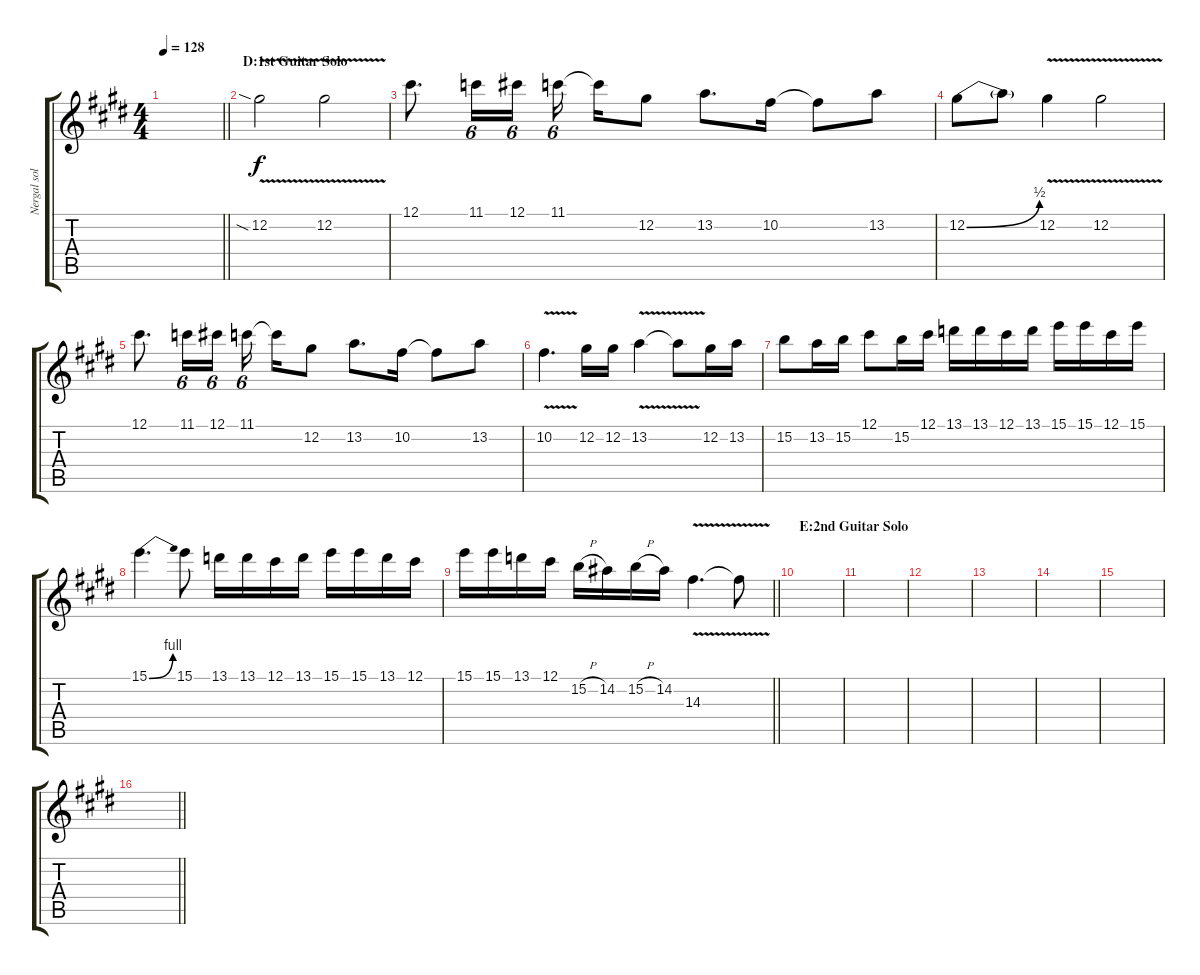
\track ("Nergal solo/Fills" "Nergal sol") {instrument distortionguitar}
\staff {score tabs}
\tuning (Db4 Ab3 E3 B2 Gb2 Db2) {hide}
\ts (4 4)
\tempo 128
\clef g2
\barLineRight lightlight
\ks c#minor
|
\section ("" "D:1st Guitar Solo")
12.2{v sia}.2 12.2{v}.2 |
12.1.8{d} 11.1.16{tu (6 4)} 12.1.16{tu (6 4)} 11.1.16{tu (6 4) beam splitsecondary} 11.1{t}.16 12.2.8 13.2.8{d} 10.2.16 10.2{t}.8 13.2.8 |
12.2{be (bend 0 0 60 2)}.8 12.2{t}.8 12.2{v}.4 12.2{v}.2 |
12.1.8{d} 11.1.16{tu (6 4)} 12.1.16{tu (6 4)} 11.1.16{tu (6 4) beam splitsecondary} 11.1{t}.16 12.2.8 13.2.8{d} 10.2.16 10.2{t}.8 13.2.8 |
10.2{v}.4{d} 12.2.16 12.2.16 13.2{v}.4 13.2{t}.8 12.2.16 13.2.16 |
15.2.8 13.2.16 15.2.16 12.1.8 15.2.16 12.1.16 13.1.16 13.1.16 12.1.16 13.1.16 15.1.16 15.1.16 12.1.16 15.1.16 |
15.1{be (bend 0 0 60 4)}.4{d} 15.1.8 13.1.16 13.1.16 12.1.16 13.1.16 15.1.16 15.1.16 13.1.16 12.1.16 |
\barLineRight lightlight
15.1.16 15.1.16 13.1.16 12.1.16 15.2{h}.16 14.2.16 15.2{h}.16 14.2.16 14.3{v}.4{d} 14.3{t}.8 |
\section ("" "E:2nd Guitar Solo")
|
|
|
|
|
|
\barLineRight lightlight
